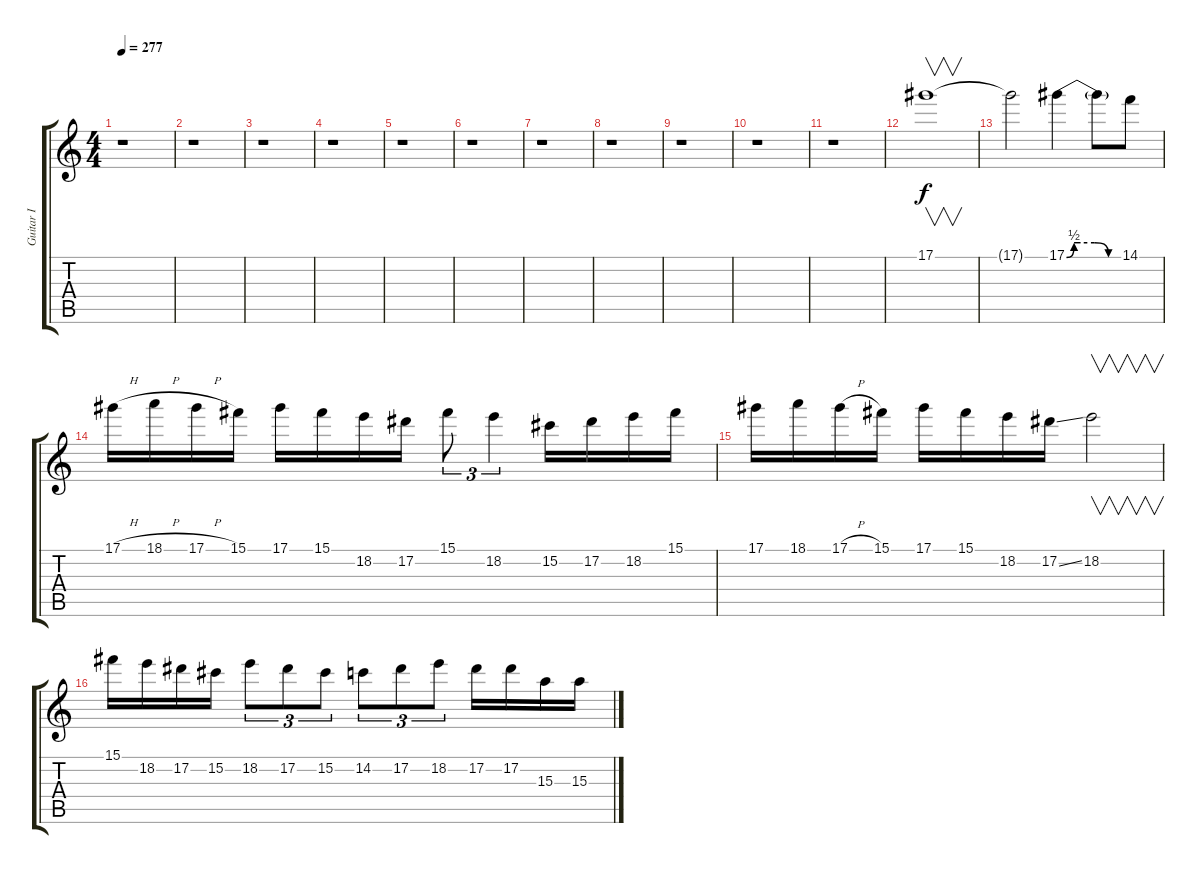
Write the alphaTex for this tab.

\track ("Guitar I" "Guitar I") {instrument overdrivenguitar}
\staff {score tabs}
\tuning (Eb4 Bb3 Gb3 Db3 Ab2 Eb2) {hide}
\ts (4 4)
\tempo 277
\clef g2
\ks c
r.1{dy f} |
r.1 |
r.1 |
r.1 |
r.1 |
r.1 |
r.1 |
r.1 |
r.1 |
r.1 |
r.1 |
17.1.1{v balance 8} |
17.1{t}.2 17.1{be (custom 0 0 8 2 15 2 30 2 45 0 60 0)}.4 17.1{t}.8 14.1.8 |
17.1{h}.16 18.1{h}.16 17.1{h}.16 15.1.16 17.1.16 15.1.16 18.2.16 17.2.16 15.1.8{tu (3 2)} 18.2.4{tu (3 2)} 15.2.16 17.2.16 18.2.16 15.1.16 |
17.1.16 18.1.16 17.1{h}.16 15.1.16 17.1.16 15.1.16 18.2.16 17.2{ss}.16 18.2.2{v} |
15.1.16 18.2.16 17.2.16 15.2.16 18.2.8{tu (3 2)} 17.2.8{tu (3 2)} 15.2.8{tu (3 2)} 14.2.8{tu (3 2)} 17.2.8{tu (3 2)} 18.2.8{tu (3 2)} 17.2.16 17.2.16 15.3.16 15.3.16
